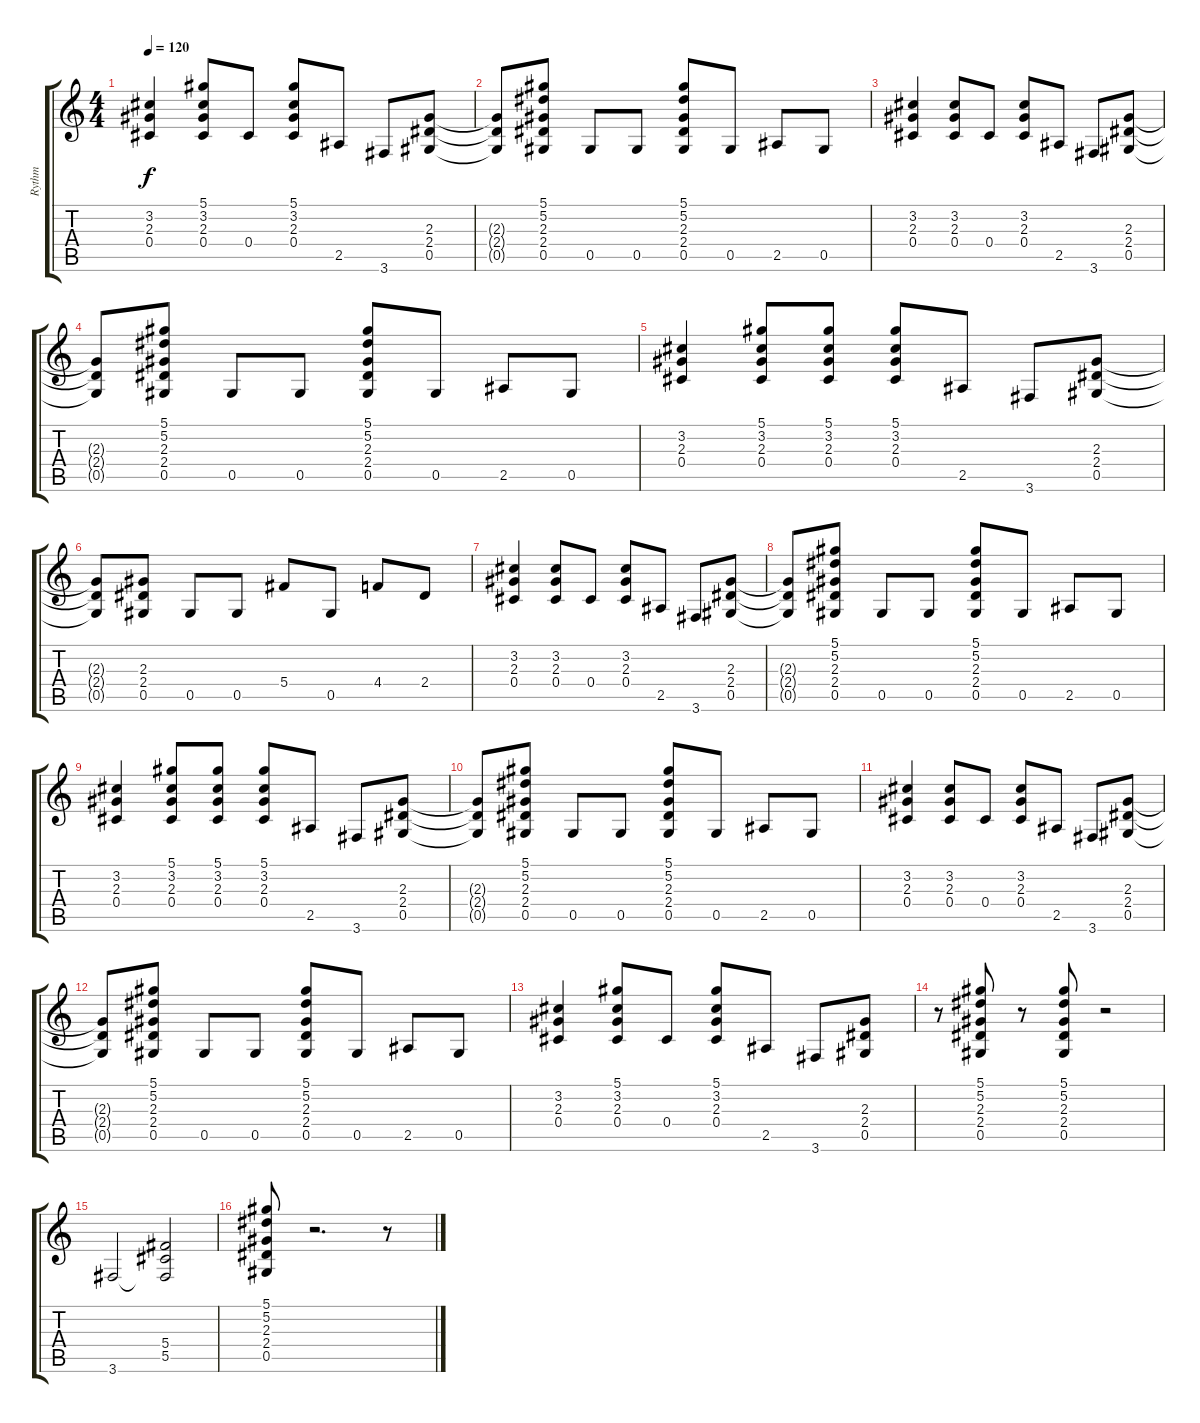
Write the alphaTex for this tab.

\track ("Rythm" "Rythm") {instrument distortionguitar}
\staff {score tabs}
\tuning (Eb4 Bb3 Gb3 Db3 Ab2 Eb2) {hide}
\ts (4 4)
\tempo 120
\clef g2
\ks c
(3.2 2.3 0.4).4{dy f instrument distortionguitar} (5.1 3.2 2.3 0.4).8 0.4.8{instrument electricguitarmuted} (5.1 3.2 2.3 0.4).8{instrument distortionguitar} 2.5.8 3.6.8{instrument electricguitarmuted} (2.3 2.4 0.5).8{instrument distortionguitar} |
(2.3{t} 2.4{t} 0.5{t}).8 (5.1 5.2 2.3 2.4 0.5).8 0.5.8{instrument electricguitarmuted} 0.5.8{instrument electricguitarmuted} (5.1 5.2 2.3 2.4 0.5).8{instrument distortionguitar} 0.5.8{instrument electricguitarmuted} 2.5.8{instrument distortionguitar} 0.5.8{instrument electricguitarmuted} |
(3.2 2.3 0.4).4{instrument distortionguitar} (3.2 2.3 0.4).8 0.4.8{instrument electricguitarmuted} (3.2 2.3 0.4).8{instrument distortionguitar} 2.5.8 3.6.8{instrument electricguitarmuted} (2.3 2.4 0.5).8{instrument distortionguitar} |
(2.3{t} 2.4{t} 0.5{t}).8 (5.1 5.2 2.3 2.4 0.5).8 0.5.8{instrument electricguitarmuted} 0.5.8{instrument electricguitarmuted} (5.1 5.2 2.3 2.4 0.5).8{instrument distortionguitar} 0.5.8{instrument electricguitarmuted} 2.5.8{instrument distortionguitar} 0.5.8{instrument electricguitarmuted} |
(3.2 2.3 0.4).4{instrument distortionguitar} (5.1 3.2 2.3 0.4).8 (5.1 3.2 2.3 0.4).8{instrument distortionguitar} (5.1 3.2 2.3 0.4).8{instrument distortionguitar} 2.5.8 3.6.8{instrument electricguitarmuted} (2.3 2.4 0.5).8{instrument distortionguitar} |
(2.3{t} 2.4{t} 0.5{t}).8 (2.3 2.4 0.5).8 0.5.8{instrument electricguitarmuted} 0.5.8{instrument electricguitarmuted} 5.4.8{instrument distortionguitar} 0.5.8{instrument electricguitarmuted} 4.4.8{instrument distortionguitar} 2.4.8 |
(3.2 2.3 0.4).4{instrument distortionguitar} (3.2 2.3 0.4).8 0.4.8{instrument electricguitarmuted} (3.2 2.3 0.4).8{instrument distortionguitar} 2.5.8 3.6.8{instrument electricguitarmuted} (2.3 2.4 0.5).8{instrument distortionguitar} |
(2.3{t} 2.4{t} 0.5{t}).8 (5.1 5.2 2.3 2.4 0.5).8 0.5.8{instrument electricguitarmuted} 0.5.8{instrument electricguitarmuted} (5.1 5.2 2.3 2.4 0.5).8{instrument distortionguitar} 0.5.8{instrument electricguitarmuted} 2.5.8{instrument distortionguitar} 0.5.8{instrument electricguitarmuted} |
(3.2 2.3 0.4).4{instrument distortionguitar} (5.1 3.2 2.3 0.4).8 (5.1 3.2 2.3 0.4).8{instrument distortionguitar} (5.1 3.2 2.3 0.4).8{instrument distortionguitar} 2.5.8 3.6.8{instrument electricguitarmuted} (2.3 2.4 0.5).8{instrument distortionguitar} |
(2.3{t} 2.4{t} 0.5{t}).8 (5.1 5.2 2.3 2.4 0.5).8 0.5.8{instrument electricguitarmuted} 0.5.8{instrument electricguitarmuted} (5.1 5.2 2.3 2.4 0.5).8{instrument distortionguitar} 0.5.8{instrument electricguitarmuted} 2.5.8{instrument distortionguitar} 0.5.8{instrument electricguitarmuted} |
(3.2 2.3 0.4).4{instrument distortionguitar} (3.2 2.3 0.4).8 0.4.8{instrument electricguitarmuted} (3.2 2.3 0.4).8{instrument distortionguitar} 2.5.8 3.6.8{instrument electricguitarmuted} (2.3 2.4 0.5).8{instrument distortionguitar} |
(2.3{t} 2.4{t} 0.5{t}).8 (5.1 5.2 2.3 2.4 0.5).8 0.5.8{instrument electricguitarmuted} 0.5.8{instrument electricguitarmuted} (5.1 5.2 2.3 2.4 0.5).8{instrument distortionguitar} 0.5.8{instrument electricguitarmuted} 2.5.8{instrument distortionguitar} 0.5.8{instrument electricguitarmuted} |
(3.2 2.3 0.4).4{instrument distortionguitar} (5.1 3.2 2.3 0.4).8 0.4.8{instrument electricguitarmuted} (5.1 3.2 2.3 0.4).8{instrument distortionguitar} 2.5.8 3.6.8{instrument electricguitarmuted} (2.3 2.4 0.5).8{instrument distortionguitar} |
r.8 (5.1 5.2 2.3 2.4 0.5).8 r.8 (5.1 5.2 2.3 2.4 0.5).8 r.2 |
3.6.2 (5.4 5.5 3.6{t}).2 |
(5.1 5.2 2.3 2.4 0.5).8 r.2{d} r.8
